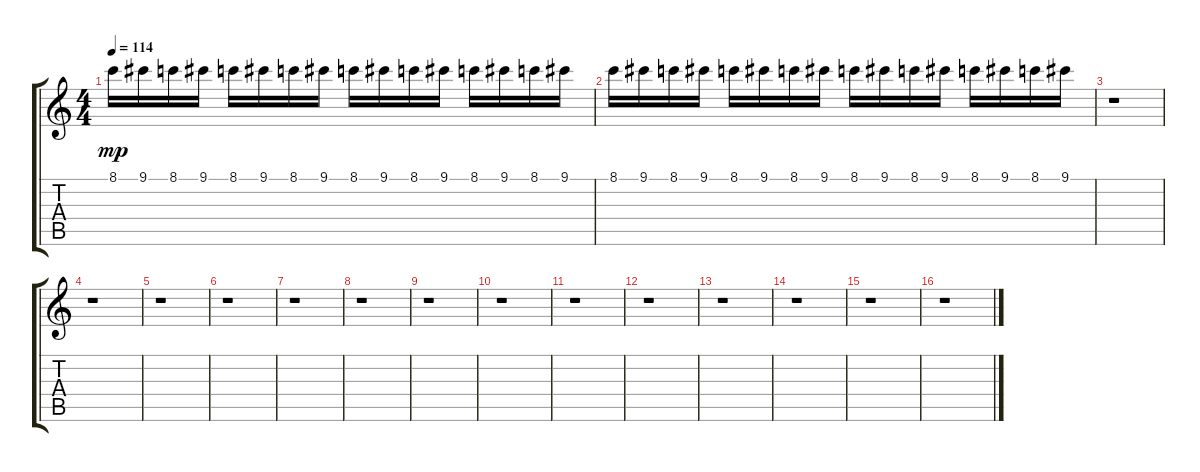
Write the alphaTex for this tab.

\track "" {instrument distortionguitar}
\staff {score tabs}
\tuning (E4 B3 G3 D3 A2 E2) {hide}
\ts (4 4)
\tempo 114
\clef g2
\ks c
8.1.16{dy mp} 9.1.16 8.1.16 9.1.16 8.1.16 9.1.16 8.1.16 9.1.16 8.1.16 9.1.16 8.1.16 9.1.16 8.1.16 9.1.16 8.1.16 9.1.16 |
8.1.16 9.1.16 8.1.16 9.1.16 8.1.16 9.1.16 8.1.16 9.1.16 8.1.16 9.1.16 8.1.16 9.1.16 8.1.16 9.1.16 8.1.16 9.1.16 |
r.1 |
r.1 |
r.1 |
r.1 |
r.1 |
r.1 |
r.1 |
r.1 |
r.1 |
r.1 |
r.1 |
r.1 |
r.1 |
r.1
